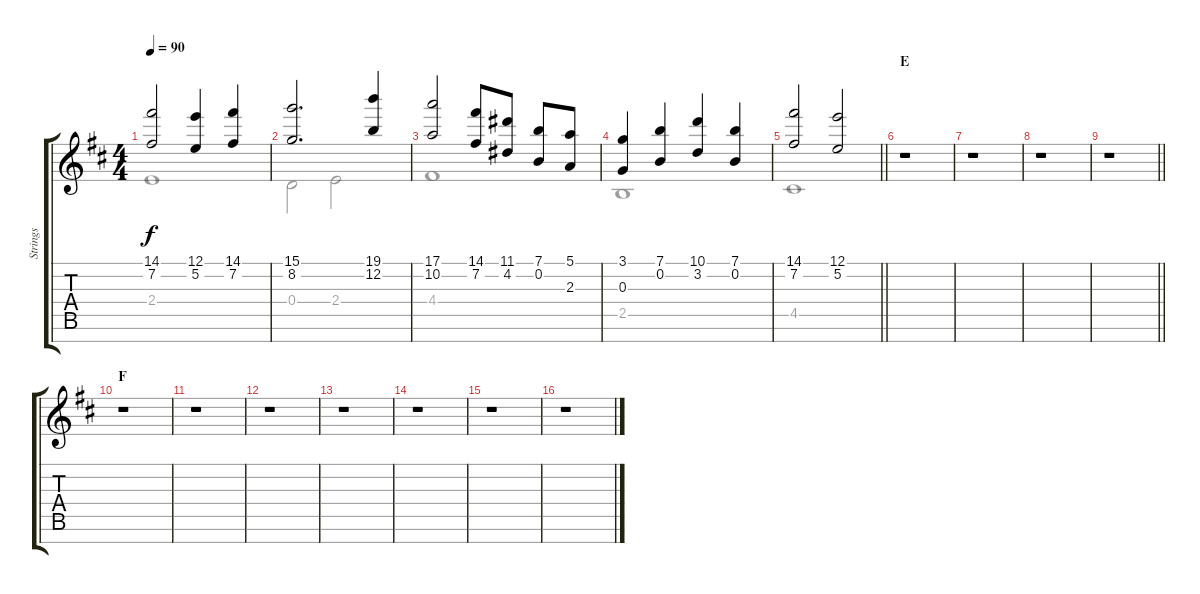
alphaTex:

\track ("Strings" "Strings") {instrument stringensemble1}
\staff {score tabs}
\tuning (E5 B4 G4 D4 A3 E3 B2) {hide}
\voice
\ts (4 4)
\tempo 90
\clef g2
\ks d
(14.1 7.2).2{dy f} (12.1 5.2).4 (14.1 7.2).4 |
(15.1 8.2).2{d} (19.1 12.2).4 |
(17.1 10.2).2 (14.1 7.2).8 (11.1 4.2).8 (7.1 0.2).8 (5.1 2.3).8 |
(3.1 0.3).4 (7.1 0.2).4 (10.1 3.2).4 (7.1 0.2).4 |
\barLineRight lightlight
(14.1 7.2).2 (12.1 5.2).2 |
\section ("" "E")
r.1 |
r.1 |
r.1 |
\barLineRight lightlight
r.1 |
\section ("" "F")
r.1 |
r.1 |
r.1 |
r.1 |
r.1 |
r.1 |
r.1
\voice
\clef g2
\ottava regular
\simile none
\ks d
2.4.1{dy f} |
0.4.2 2.4.2 |
4.4.1 |
2.5.1 |
\barLineRight lightlight
4.5.1 |
|
|
|
\barLineRight lightlight
|
|
|
|
|
|
|
